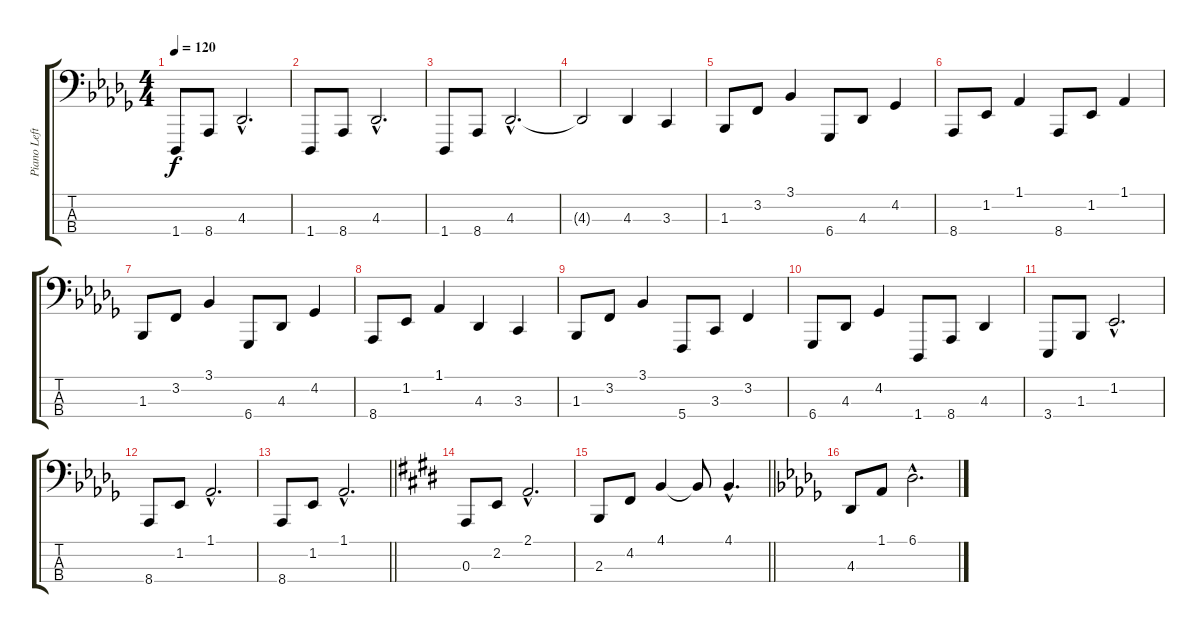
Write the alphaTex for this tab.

\track ("Piano Left" "Piano Left") {instrument acousticgrandpiano}
\staff {score tabs}
\tuning (G2 D2 A1 C1) {hide}
\ts (4 4)
\tempo 120
\clef f4
\ks db
1.4.8{dy f} 8.4.8 4.3{hac}.2{d} |
1.4.8 8.4.8 4.3{hac}.2{d} |
1.4.8 8.4.8 4.3{hac}.2{d} |
4.3{t}.2 4.3.4 3.3.4 |
1.3.8 3.2.8 3.1.4 6.4.8 4.3.8 4.2.4 |
8.4.8 1.2.8 1.1.4 8.4.8 1.2.8 1.1.4 |
1.3.8 3.2.8 3.1.4 6.4.8 4.3.8 4.2.4 |
8.4.8 1.2.8 1.1.4 4.3.4 3.3.4 |
1.3.8 3.2.8 3.1.4 5.4.8 3.3.8 3.2.4 |
6.4.8 4.3.8 4.2.4 1.4.8 8.4.8 4.3.4 |
3.4.8 1.3.8 1.2{hac}.2{d} |
8.4.8 1.2.8 1.1{hac}.2{d} |
\barLineRight lightlight
8.4.8 1.2.8 1.1{hac}.2{d} |
\ks e
0.3.8 2.2.8 2.1{hac}.2{d} |
\barLineRight lightlight
2.3.8 4.2.8 4.1.4 4.1{t}.8 4.1{hac}.4{d} |
\ks db
4.3.8 1.1.8 6.1{hac}.2{d}
